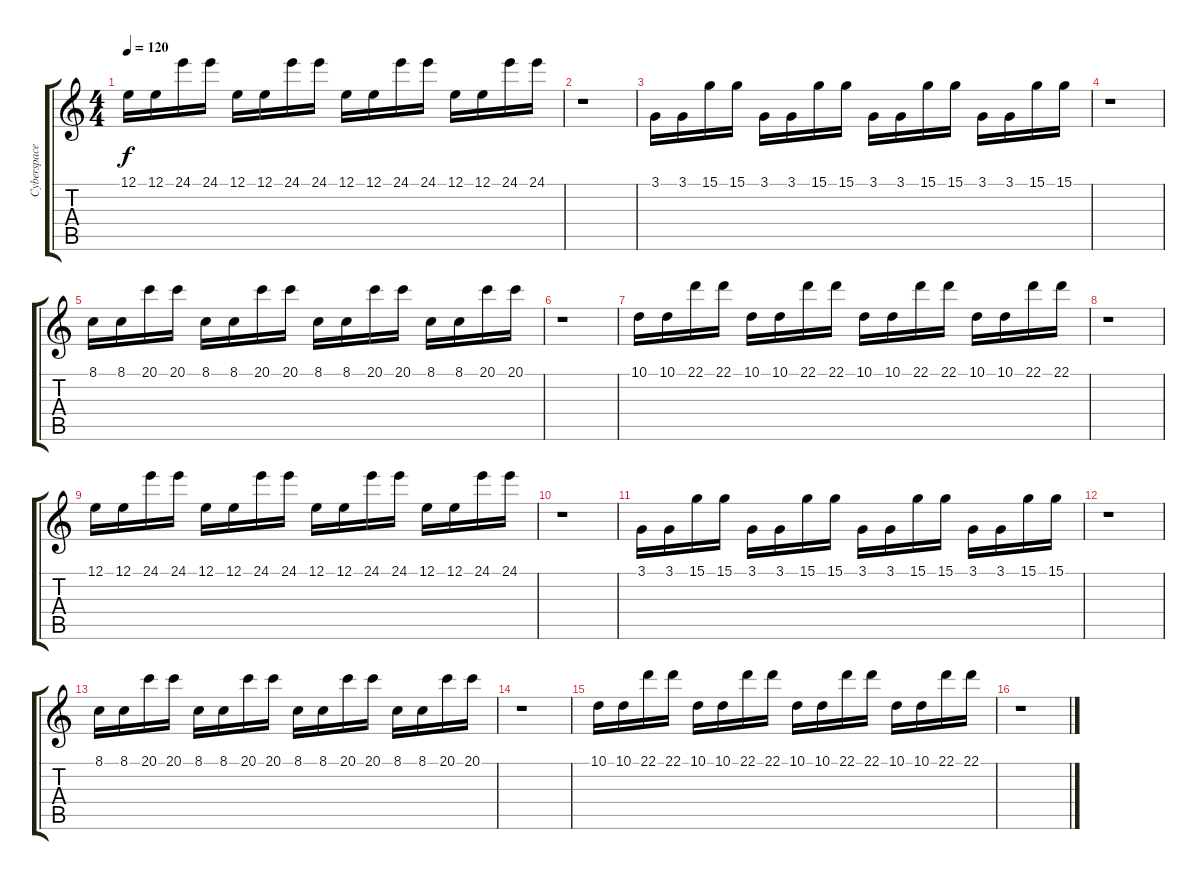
\track ("Cyberspace murmur" "Cyberspace") {instrument fx3crystal}
\staff {score tabs}
\tuning (E4 B3 G3 D3 A2 E2) {hide}
\ts (4 4)
\tempo 120
\clef g2
\ks c
12.1.16{dy f} 12.1.16 24.1.16 24.1.16 12.1.16 12.1.16 24.1.16 24.1.16 12.1.16 12.1.16 24.1.16 24.1.16 12.1.16 12.1.16 24.1.16 24.1.16 |
r.1 |
3.1.16 3.1.16 15.1.16 15.1.16 3.1.16 3.1.16 15.1.16 15.1.16 3.1.16 3.1.16 15.1.16 15.1.16 3.1.16 3.1.16 15.1.16 15.1.16 |
r.1 |
8.1.16 8.1.16 20.1.16 20.1.16 8.1.16 8.1.16 20.1.16 20.1.16 8.1.16 8.1.16 20.1.16 20.1.16 8.1.16 8.1.16 20.1.16 20.1.16 |
r.1 |
10.1.16 10.1.16 22.1.16 22.1.16 10.1.16 10.1.16 22.1.16 22.1.16 10.1.16 10.1.16 22.1.16 22.1.16 10.1.16 10.1.16 22.1.16 22.1.16 |
r.1 |
12.1.16 12.1.16 24.1.16 24.1.16 12.1.16 12.1.16 24.1.16 24.1.16 12.1.16 12.1.16 24.1.16 24.1.16 12.1.16 12.1.16 24.1.16 24.1.16 |
r.1 |
3.1.16 3.1.16 15.1.16 15.1.16 3.1.16 3.1.16 15.1.16 15.1.16 3.1.16 3.1.16 15.1.16 15.1.16 3.1.16 3.1.16 15.1.16 15.1.16 |
r.1 |
8.1.16 8.1.16 20.1.16 20.1.16 8.1.16 8.1.16 20.1.16 20.1.16 8.1.16 8.1.16 20.1.16 20.1.16 8.1.16 8.1.16 20.1.16 20.1.16 |
r.1 |
10.1.16 10.1.16 22.1.16 22.1.16 10.1.16 10.1.16 22.1.16 22.1.16 10.1.16 10.1.16 22.1.16 22.1.16 10.1.16 10.1.16 22.1.16 22.1.16 |
r.1
